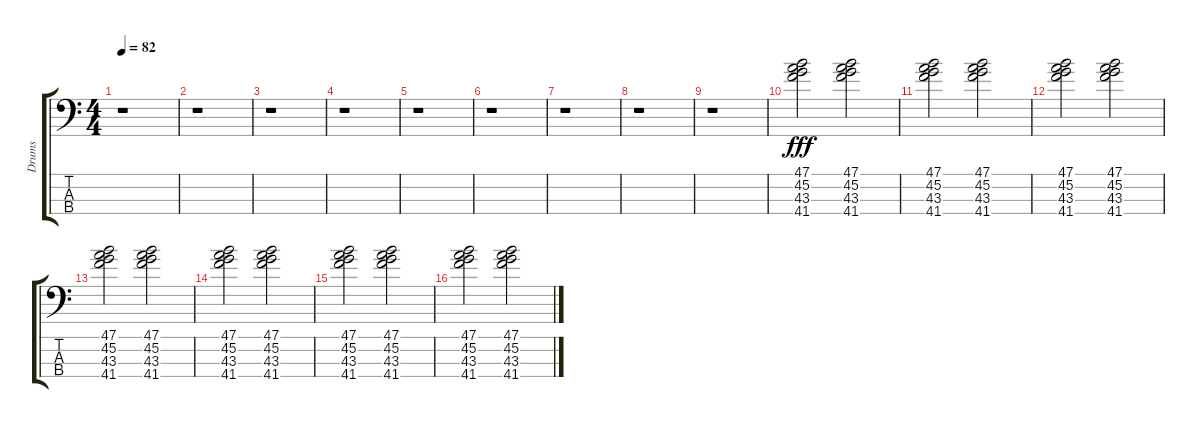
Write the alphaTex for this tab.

\track ("Drums" "Drums") {instrument acousticgrandpiano}
\staff {score tabs}
\tuning (C-1 C-1 C-1 C-1) {hide}
\ts (4 4)
\tempo 82
\clef f4
\ks c
r.1{dy fff} |
r.1 |
r.1 |
r.1 |
r.1 |
r.1 |
r.1 |
r.1 |
r.1 |
(47.1 45.2 43.3 41.4).2 (47.1 45.2 43.3 41.4).2 |
(47.1 45.2 43.3 41.4).2 (47.1 45.2 43.3 41.4).2 |
(47.1 45.2 43.3 41.4).2 (47.1 45.2 43.3 41.4).2 |
(47.1 45.2 43.3 41.4).2 (47.1 45.2 43.3 41.4).2 |
(47.1 45.2 43.3 41.4).2 (47.1 45.2 43.3 41.4).2 |
(47.1 45.2 43.3 41.4).2 (47.1 45.2 43.3 41.4).2 |
(47.1 45.2 43.3 41.4).2 (47.1 45.2 43.3 41.4).2
